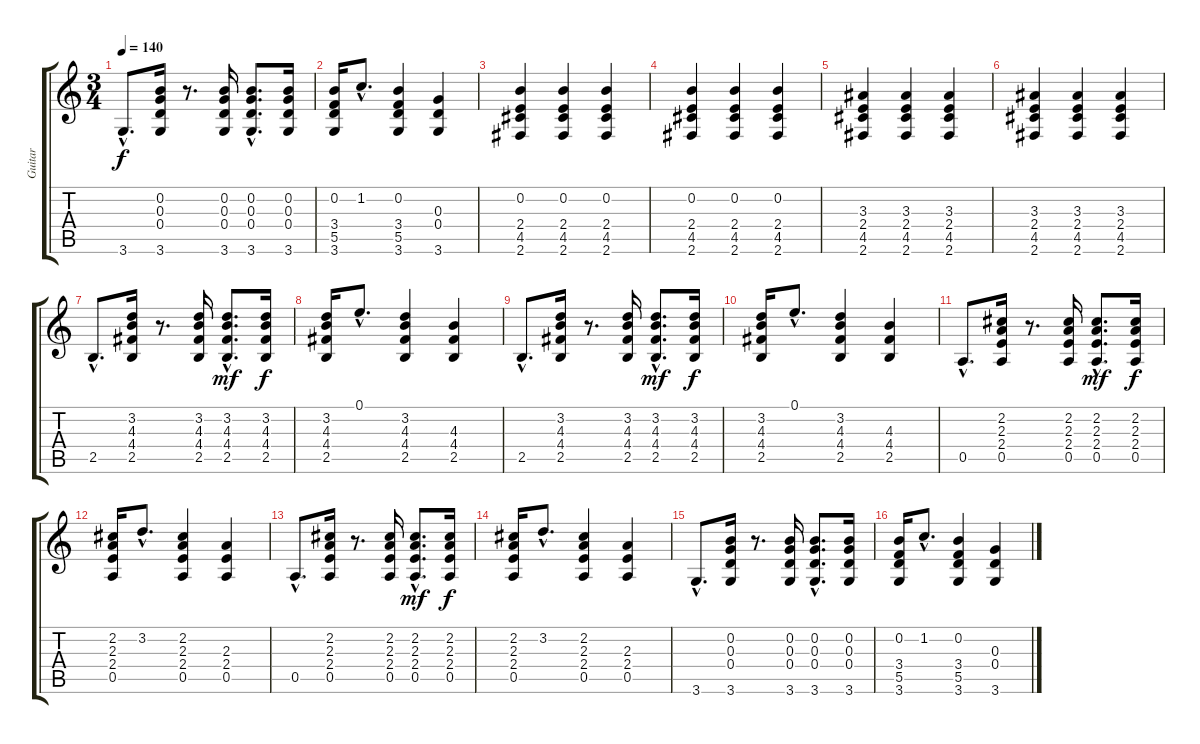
\track ("Guitar" "Guitar") {instrument distortionguitar}
\staff {score tabs}
\tuning (E4 B3 G3 D3 A2 E2) {hide}
\ts (3 4)
\tempo 140
\clef g2
\ks c
3.6{hac}.8{d dy f} (0.2 0.3 0.4 3.6).16 r.8{d} (0.2 0.3 0.4 3.6).16 (0.2{hac} 0.3{hac} 0.4{hac} 3.6{hac}).8{d} (0.2 0.3 0.4 3.6).16 |
(0.2 3.4 5.5 3.6).16 1.2{hac}.8{d} (0.2 3.4 5.5 3.6).4 (0.3 0.4 3.6).4 |
(0.2 2.4 4.5 2.6).4 (0.2 2.4 4.5 2.6).4 (0.2 2.4 4.5 2.6).4 |
(0.2 2.4 4.5 2.6).4 (0.2 2.4 4.5 2.6).4 (0.2 2.4 4.5 2.6).4 |
(3.3 2.4 4.5 2.6).4 (3.3 2.4 4.5 2.6).4 (3.3 2.4 4.5 2.6).4 |
(3.3 2.4 4.5 2.6).4 (3.3 2.4 4.5 2.6).4 (3.3 2.4 4.5 2.6).4 |
2.5{hac}.8{d} (3.2 4.3 4.4 2.5).16 r.8{d} (3.2 4.3 4.4 2.5).16 (3.2{hac} 4.3{hac} 4.4{hac} 2.5{hac}).8{d dy mf} (3.2 4.3 4.4 2.5).16{dy f} |
(3.2 4.3 4.4 2.5).16 0.1{hac}.8{d} (3.2 4.3 4.4 2.5).4 (4.3 4.4 2.5).4 |
2.5{hac}.8{d} (3.2 4.3 4.4 2.5).16 r.8{d} (3.2 4.3 4.4 2.5).16 (3.2{hac} 4.3{hac} 4.4{hac} 2.5{hac}).8{d dy mf} (3.2 4.3 4.4 2.5).16{dy f} |
(3.2 4.3 4.4 2.5).16 0.1{hac}.8{d} (3.2 4.3 4.4 2.5).4 (4.3 4.4 2.5).4 |
0.5{hac}.8{d} (2.2 2.3 2.4 0.5).16 r.8{d} (2.2 2.3 2.4 0.5).16 (2.2{hac} 2.3{hac} 2.4{hac} 0.5{hac}).8{d dy mf} (2.2 2.3 2.4 0.5).16{dy f} |
(2.2 2.3 2.4 0.5).16 3.2{hac}.8{d} (2.2 2.3 2.4 0.5).4 (2.3 2.4 0.5).4 |
0.5{hac}.8{d} (2.2 2.3 2.4 0.5).16 r.8{d} (2.2 2.3 2.4 0.5).16 (2.2{hac} 2.3{hac} 2.4{hac} 0.5{hac}).8{d dy mf} (2.2 2.3 2.4 0.5).16{dy f} |
(2.2 2.3 2.4 0.5).16 3.2{hac}.8{d} (2.2 2.3 2.4 0.5).4 (2.3 2.4 0.5).4 |
3.6{hac}.8{d} (0.2 0.3 0.4 3.6).16 r.8{d} (0.2 0.3 0.4 3.6).16 (0.2{hac} 0.3{hac} 0.4{hac} 3.6{hac}).8{d} (0.2 0.3 0.4 3.6).16 |
(0.2 3.4 5.5 3.6).16 1.2{hac}.8{d} (0.2 3.4 5.5 3.6).4 (0.3 0.4 3.6).4
